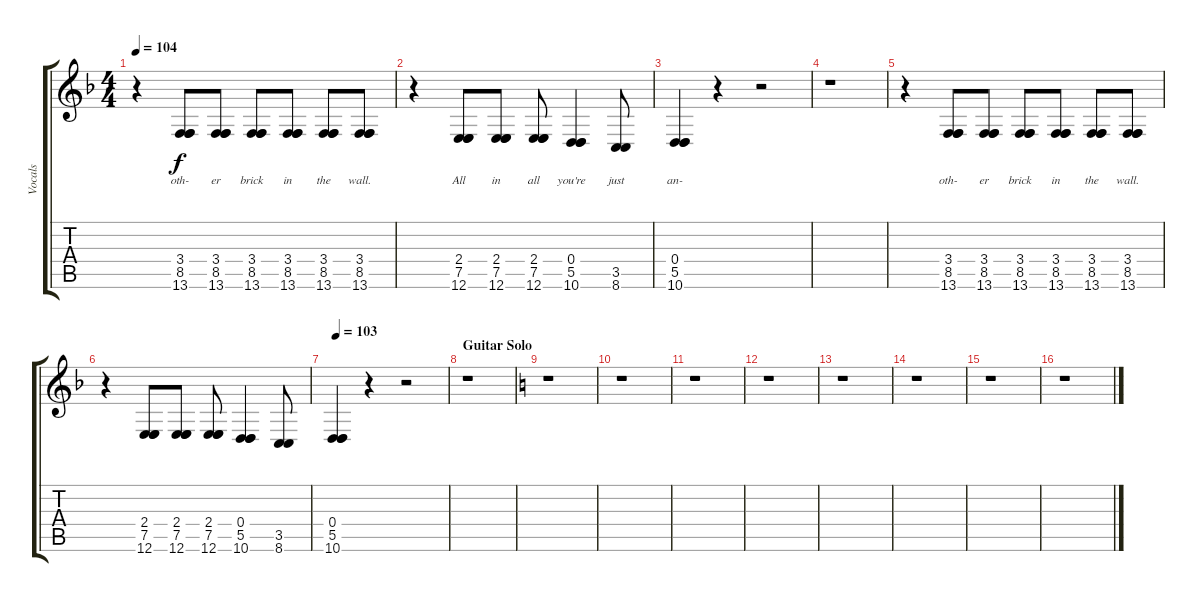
\track ("Vocals " "Vocals ") {instrument clarinet}
\staff {score tabs}
\tuning (E4 B3 G3 D3 A2 E2) {hide}
\ts (4 4)
\tempo 104
\clef g2
\ks dminor
r.4{dy f} (3.4 8.5 13.6).8{lyrics (0 "oth-") lyrics (1 "") lyrics (2 "") lyrics (3 "") lyrics (4 "")} (3.4 8.5 13.6).8{lyrics (0 "er") lyrics (1 "") lyrics (2 "") lyrics (3 "") lyrics (4 "")} (3.4 8.5 13.6).8{lyrics (0 "brick") lyrics (1 "") lyrics (2 "") lyrics (3 "") lyrics (4 "")} (3.4 8.5 13.6).8{lyrics (0 "in") lyrics (1 "") lyrics (2 "") lyrics (3 "") lyrics (4 "")} (3.4 8.5 13.6).8{lyrics (0 "the") lyrics (1 "") lyrics (2 "") lyrics (3 "") lyrics (4 "")} (3.4 8.5 13.6).8{lyrics (0 "wall.") lyrics (1 "") lyrics (2 "") lyrics (3 "") lyrics (4 "")} |
r.4 (2.4 7.5 12.6).8{lyrics (0 "All") lyrics (1 "") lyrics (2 "") lyrics (3 "") lyrics (4 "")} (2.4 7.5 12.6).8{lyrics (0 "in") lyrics (1 "") lyrics (2 "") lyrics (3 "") lyrics (4 "")} (2.4 7.5 12.6).8{lyrics (0 "all") lyrics (1 "") lyrics (2 "") lyrics (3 "") lyrics (4 "")} (0.4 5.5 10.6).4{lyrics (0 "you're") lyrics (1 "") lyrics (2 "") lyrics (3 "") lyrics (4 "")} (3.5 8.6).8{lyrics (0 "just") lyrics (1 "") lyrics (2 "") lyrics (3 "") lyrics (4 "")} |
(0.4 5.5 10.6).4{lyrics (0 "an-") lyrics (1 "") lyrics (2 "") lyrics (3 "") lyrics (4 "")} r.4 r.2 |
r.1 |
r.4 (3.4 8.5 13.6).8{lyrics (0 "oth-") lyrics (1 "") lyrics (2 "") lyrics (3 "") lyrics (4 "")} (3.4 8.5 13.6).8{lyrics (0 "er") lyrics (1 "") lyrics (2 "") lyrics (3 "") lyrics (4 "")} (3.4 8.5 13.6).8{lyrics (0 "brick") lyrics (1 "") lyrics (2 "") lyrics (3 "") lyrics (4 "")} (3.4 8.5 13.6).8{lyrics (0 "in") lyrics (1 "") lyrics (2 "") lyrics (3 "") lyrics (4 "")} (3.4 8.5 13.6).8{lyrics (0 "the") lyrics (1 "") lyrics (2 "") lyrics (3 "") lyrics (4 "")} (3.4 8.5 13.6).8{lyrics (0 "wall.") lyrics (1 "") lyrics (2 "") lyrics (3 "") lyrics (4 "")} |
r.4 (2.4 7.5 12.6).8{lyrics (0 "") lyrics (1 "") lyrics (2 "") lyrics (3 "") lyrics (4 "")} (2.4 7.5 12.6).8 (2.4 7.5 12.6).8 (0.4 5.5 10.6).4 (3.5 8.6).8 |
\tempo 103
(0.4 5.5 10.6).4 r.4 r.2 |
\section ("" "Guitar Solo")
r.1 |
\ks c
r.1 |
r.1 |
r.1 |
r.1 |
r.1 |
r.1 |
r.1 |
r.1
